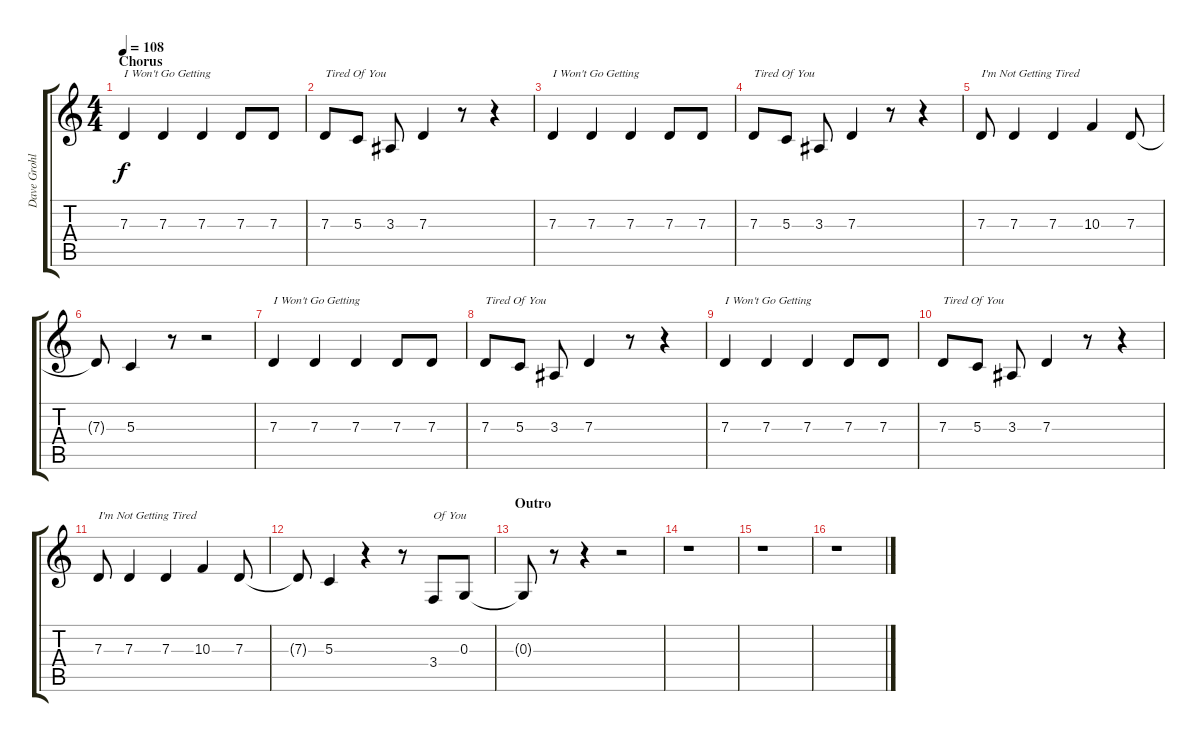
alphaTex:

\track ("Dave Grohl (Voice)" "Dave Grohl") {instrument recorder}
\staff {score tabs}
\tuning (E4 B3 G3 D3 A2 E2) {hide}
\ts (4 4)
\section ("" "Chorus")
\tempo 108
\clef g2
\ks c
7.3.4{txt "I Won't Go Getting" dy f} 7.3.4 7.3.4 7.3.8 7.3.8 |
7.3.8{txt "Tired Of You"} 5.3.8 3.3.8 7.3.4 r.8 r.4 |
7.3.4{txt "I Won't Go Getting"} 7.3.4 7.3.4 7.3.8 7.3.8 |
7.3.8{txt "Tired Of You"} 5.3.8 3.3.8 7.3.4 r.8 r.4 |
7.3.8{txt "I'm Not Getting Tired"} 7.3.4 7.3.4 10.3.4 7.3.8 |
7.3{t}.8 5.3.4 r.8 r.2 |
7.3.4{txt "I Won't Go Getting"} 7.3.4 7.3.4 7.3.8 7.3.8 |
7.3.8{txt "Tired Of You"} 5.3.8 3.3.8 7.3.4 r.8 r.4 |
7.3.4{txt "I Won't Go Getting"} 7.3.4 7.3.4 7.3.8 7.3.8 |
7.3.8{txt "Tired Of You"} 5.3.8 3.3.8 7.3.4 r.8 r.4 |
7.3.8{txt "I'm Not Getting Tired"} 7.3.4 7.3.4 10.3.4 7.3.8 |
7.3{t}.8 5.3.4 r.4 r.8 3.4.8{txt "Of You"} 0.3.8 |
\section ("" "Outro")
0.3{t}.8 r.8 r.4 r.2 |
r.1 |
r.1 |
r.1
